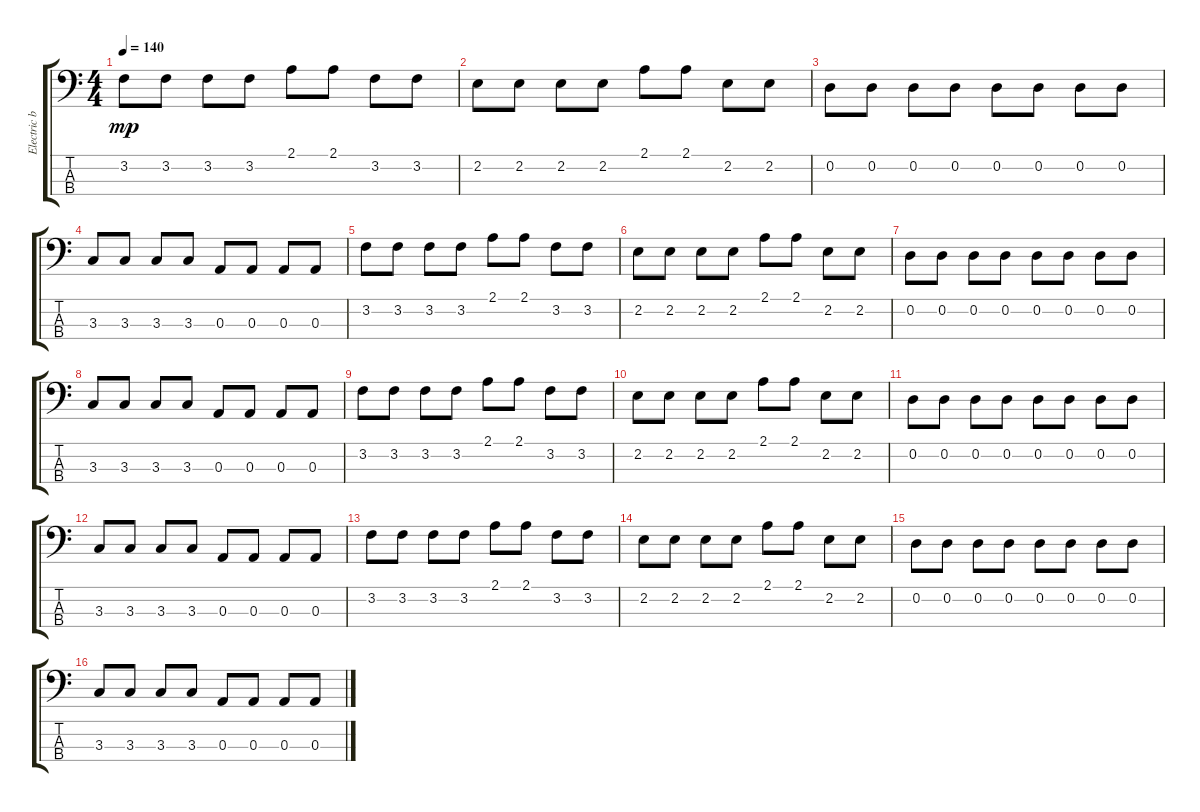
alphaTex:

\track ("Electric bass" "Electric b") {instrument electricbasspick}
\staff {score tabs}
\tuning (G2 D2 A1 E1) {hide}
\ts (4 4)
\tempo 140
\clef f4
\ks c
3.2.8{dy mp instrument electricbasspick} 3.2.8 3.2.8 3.2.8 2.1.8 2.1.8 3.2.8 3.2.8 |
2.2.8 2.2.8 2.2.8 2.2.8 2.1.8 2.1.8 2.2.8 2.2.8 |
0.2.8 0.2.8 0.2.8 0.2.8 0.2.8 0.2.8 0.2.8 0.2.8 |
3.3.8 3.3.8 3.3.8 3.3.8 0.3.8 0.3.8 0.3.8 0.3.8 |
3.2.8 3.2.8 3.2.8 3.2.8 2.1.8 2.1.8 3.2.8 3.2.8 |
2.2.8 2.2.8 2.2.8 2.2.8 2.1.8 2.1.8 2.2.8 2.2.8 |
0.2.8 0.2.8 0.2.8 0.2.8 0.2.8 0.2.8 0.2.8 0.2.8 |
3.3.8 3.3.8 3.3.8 3.3.8 0.3.8 0.3.8 0.3.8 0.3.8 |
3.2.8 3.2.8 3.2.8 3.2.8 2.1.8 2.1.8 3.2.8 3.2.8 |
2.2.8 2.2.8 2.2.8 2.2.8 2.1.8 2.1.8 2.2.8 2.2.8 |
0.2.8 0.2.8 0.2.8 0.2.8 0.2.8 0.2.8 0.2.8 0.2.8 |
3.3.8 3.3.8 3.3.8 3.3.8 0.3.8 0.3.8 0.3.8 0.3.8 |
3.2.8 3.2.8 3.2.8 3.2.8 2.1.8 2.1.8 3.2.8 3.2.8 |
2.2.8 2.2.8 2.2.8 2.2.8 2.1.8 2.1.8 2.2.8 2.2.8 |
0.2.8 0.2.8 0.2.8 0.2.8 0.2.8 0.2.8 0.2.8 0.2.8 |
3.3.8 3.3.8 3.3.8 3.3.8 0.3.8 0.3.8 0.3.8 0.3.8
